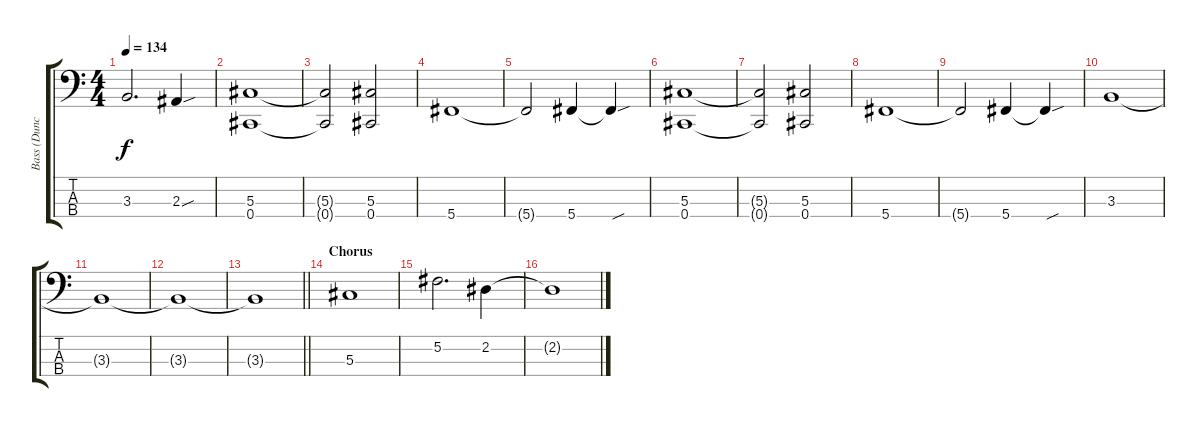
\track ("Bass (Duncan Coutts)" "Bass (Dunc") {instrument electricbassfinger}
\staff {score tabs}
\tuning (Gb2 Db2 Ab1 Db1) {hide}
\ts (4 4)
\tempo 134
\clef f4
\ks c
3.3{t}.2{d dy f} 2.3{sou}.4 |
(5.3 0.4).1 |
(5.3{t} 0.4{t}).2 (5.3 0.4).2 |
5.4.1 |
5.4{t}.2 5.4.4 5.4{sou t}.4 |
(5.3 0.4).1 |
(5.3{t} 0.4{t}).2 (5.3 0.4).2 |
5.4.1 |
5.4{t}.2 5.4.4 5.4{sou t}.4 |
3.3.1 |
3.3{t}.1 |
3.3{t}.1 |
\barLineRight lightlight
3.3{t}.1 |
\section ("" "Chorus")
5.3.1 |
5.2.2{d} 2.2.4 |
2.2{t}.1
